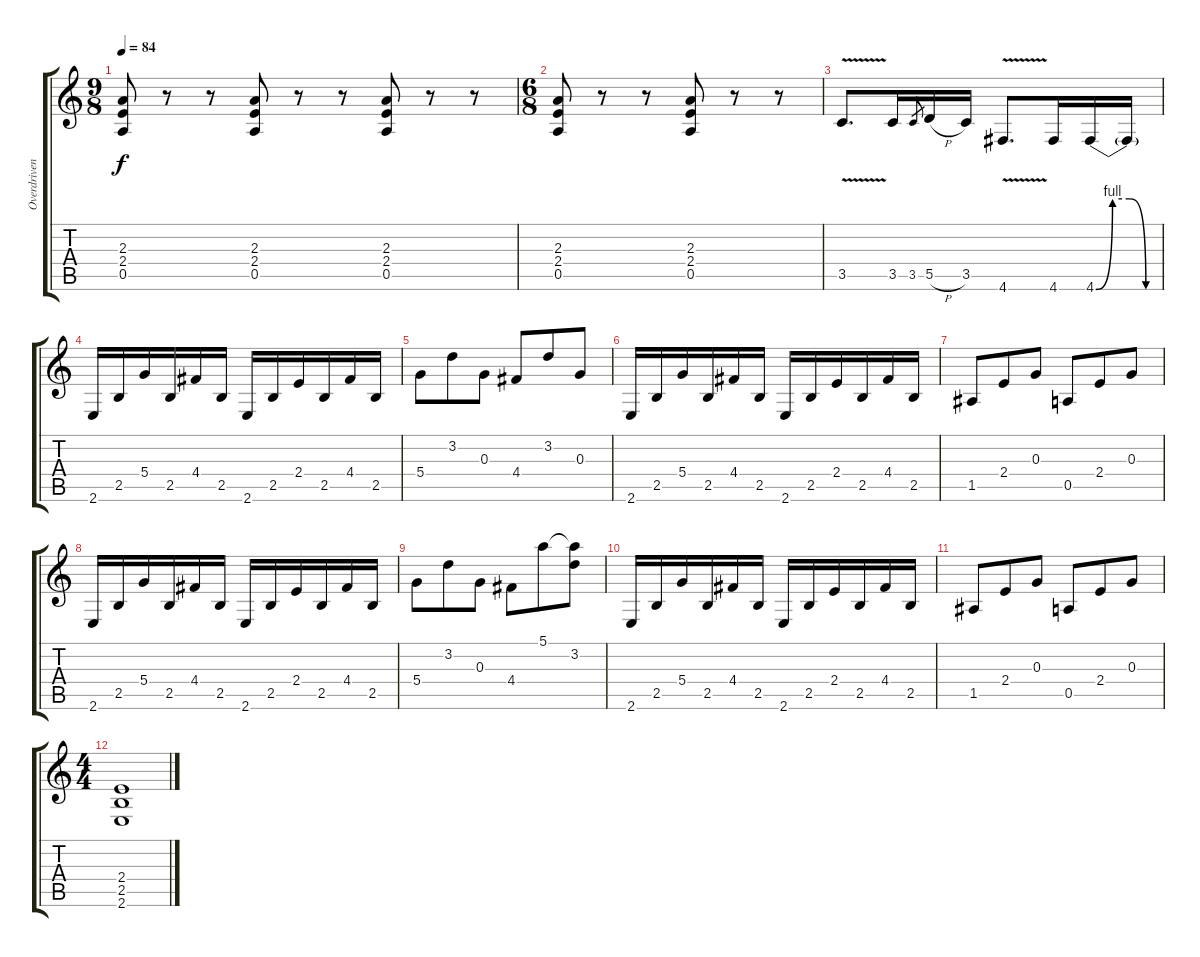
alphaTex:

\track ("Overdriven D Dropped" "Overdriven") {instrument overdrivenguitar}
\staff {score tabs}
\tuning (E4 B3 G3 D3 A2 D2) {hide}
\ts (9 8)
\tempo 84
\clef g2
\ks c
(2.3 2.4 0.5).8{dy f} r.8 r.8 (2.3 2.4 0.5).8 r.8 r.8 (2.3 2.4 0.5).8 r.8 r.8 |
\ts (6 8)
(2.3 2.4 0.5).8 r.8 r.8 (2.3 2.4 0.5).8 r.8 r.8 |
3.5{v}.8{d} 3.5.16 3.5.8{gr} 5.5{h}.16 3.5.16 4.6{v}.8{d} 4.6.16 4.6{be (custom 0 0 15 4 30 4 45 0 60 0)}.16 4.6{t}.16 |
2.6.16 2.5.16 5.4.16 2.5.16 4.4.16 2.5.16 2.6.16 2.5.16 2.4.16 2.5.16 4.4.16 2.5.16 |
5.4.8 3.2.8 0.3.8 4.4.8 3.2.8 0.3.8 |
2.6.16 2.5.16 5.4.16 2.5.16 4.4.16 2.5.16 2.6.16 2.5.16 2.4.16 2.5.16 4.4.16 2.5.16 |
1.5.8 2.4.8 0.3.8 0.5.8 2.4.8 0.3.8 |
2.6.16 2.5.16 5.4.16 2.5.16 4.4.16 2.5.16 2.6.16 2.5.16 2.4.16 2.5.16 4.4.16 2.5.16 |
5.4.8 3.2.8 0.3.8 4.4.8 5.1.8 (5.1{t} 3.2).8 |
2.6.16 2.5.16 5.4.16 2.5.16 4.4.16 2.5.16 2.6.16 2.5.16 2.4.16 2.5.16 4.4.16 2.5.16 |
1.5.8 2.4.8 0.3.8 0.5.8 2.4.8 0.3.8 |
\ts (4 4)
(2.4 2.5 2.6).1
